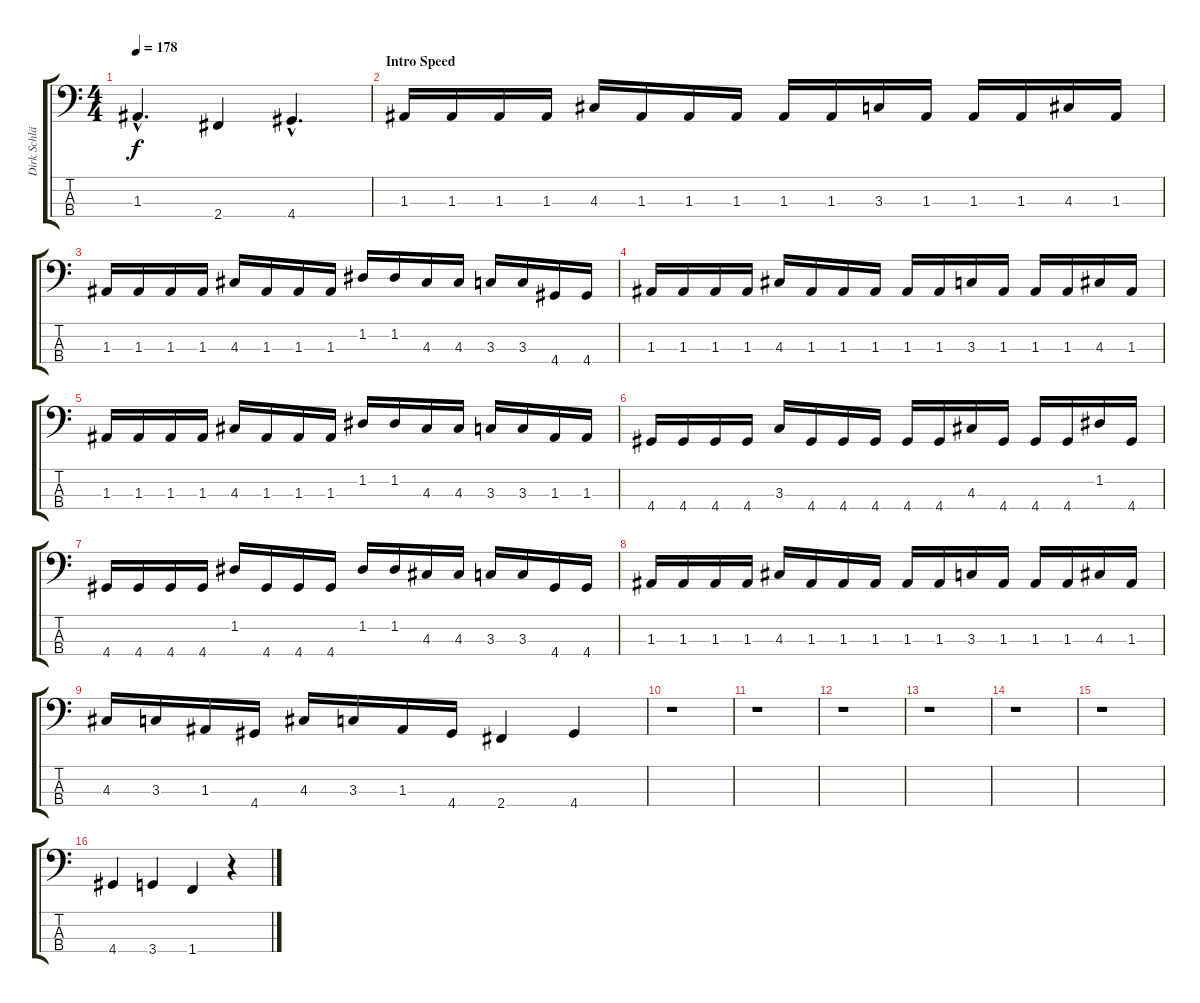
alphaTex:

\track ("Dirk Schlächter" "Dirk Schlä") {instrument electricbassfinger}
\staff {score tabs}
\tuning (G2 D2 A1 E1) {hide}
\ts (4 4)
\tempo 178
\clef f4
\ks c
1.3{hac t}.4{d dy f} 2.4.4 4.4{hac}.4{d} |
\section ("" "Intro Speed")
1.3.16 1.3.16 1.3.16 1.3.16 4.3.16 1.3.16 1.3.16 1.3.16 1.3.16 1.3.16 3.3.16 1.3.16 1.3.16 1.3.16 4.3.16 1.3.16 |
1.3.16 1.3.16 1.3.16 1.3.16 4.3.16 1.3.16 1.3.16 1.3.16 1.2.16 1.2.16 4.3.16 4.3.16 3.3.16 3.3.16 4.4.16 4.4.16 |
1.3.16 1.3.16 1.3.16 1.3.16 4.3.16 1.3.16 1.3.16 1.3.16 1.3.16 1.3.16 3.3.16 1.3.16 1.3.16 1.3.16 4.3.16 1.3.16 |
1.3.16 1.3.16 1.3.16 1.3.16 4.3.16 1.3.16 1.3.16 1.3.16 1.2.16 1.2.16 4.3.16 4.3.16 3.3.16 3.3.16 1.3.16 1.3.16 |
4.4.16 4.4.16 4.4.16 4.4.16 3.3.16 4.4.16 4.4.16 4.4.16 4.4.16 4.4.16 4.3.16 4.4.16 4.4.16 4.4.16 1.2.16 4.4.16 |
4.4.16 4.4.16 4.4.16 4.4.16 1.2.16 4.4.16 4.4.16 4.4.16 1.2.16 1.2.16 4.3.16 4.3.16 3.3.16 3.3.16 4.4.16 4.4.16 |
1.3.16 1.3.16 1.3.16 1.3.16 4.3.16 1.3.16 1.3.16 1.3.16 1.3.16 1.3.16 3.3.16 1.3.16 1.3.16 1.3.16 4.3.16 1.3.16 |
4.3.16 3.3.16 1.3.16 4.4.16 4.3.16 3.3.16 1.3.16 4.4.16 2.4.4 4.4.4 |
r.1 |
r.1 |
r.1 |
r.1 |
r.1 |
r.1 |
4.4.4 3.4.4 1.4.4 r.4
